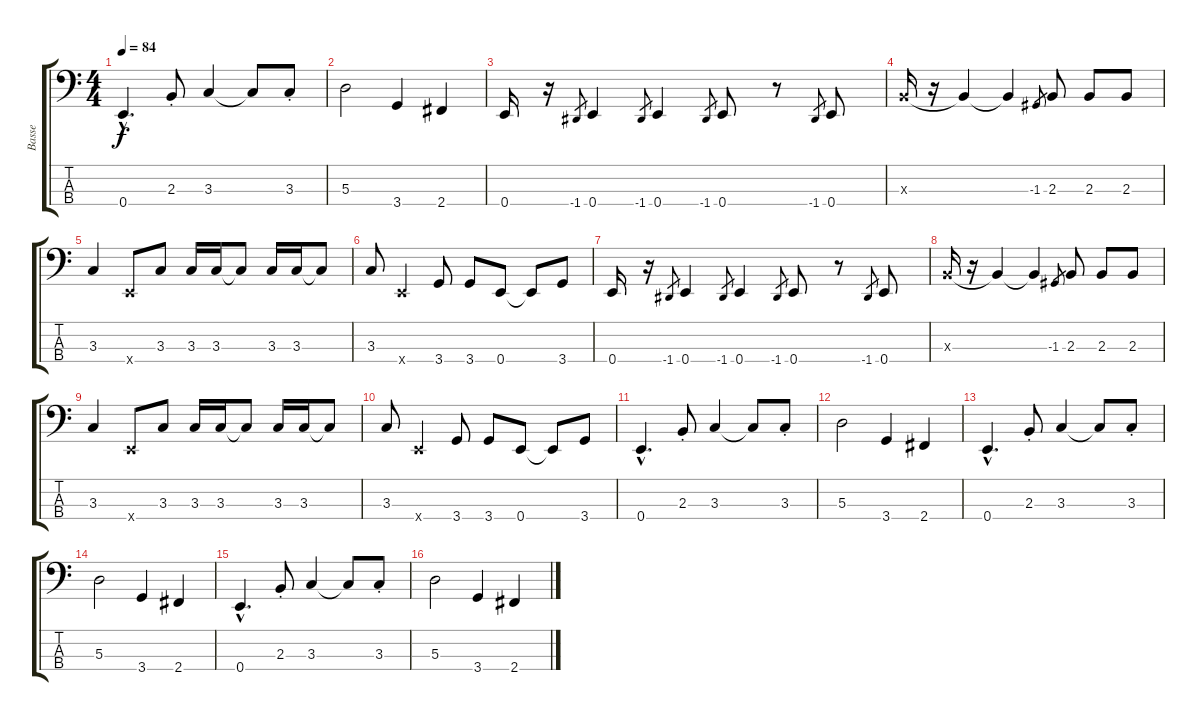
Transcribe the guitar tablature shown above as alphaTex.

\track ("Basse" "Basse") {instrument electricbasspick}
\staff {score tabs}
\tuning (G2 D2 A1 E1) {hide}
\ts (4 4)
\tempo 84
\clef f4
\ks c
0.4{hac}.4{d dy f} 2.3{st}.8 3.3.4 3.3{t}.8 3.3{st}.8 |
5.3.2 3.4.4 2.4.4 |
0.4.16 r.16 -1.4.8{gr} 0.4.4 -1.4.8{gr} 0.4.4 -1.4.8{gr} 0.4.8 r.8 -1.4.8{gr} 0.4.8 |
2.3{x}.16 r.16 2.3{t}.4 2.3{t}.4 -1.3.8{gr} 2.3.8 2.3.8 2.3.8 |
3.3.4 0.4{x}.8 3.3.8 3.3.16 3.3.16 3.3{t}.8 3.3.16 3.3.16 3.3{t}.8 |
3.3.8 0.4{x}.4 3.4.8 3.4.8 0.4.8 0.4{t}.8 3.4.8 |
0.4.16 r.16 -1.4.8{gr} 0.4.4 -1.4.8{gr} 0.4.4 -1.4.8{gr} 0.4.8 r.8 -1.4.8{gr} 0.4.8 |
2.3{x}.16 r.16 2.3{t}.4 2.3{t}.4 -1.3.8{gr} 2.3.8 2.3.8 2.3.8 |
3.3.4 0.4{x}.8 3.3.8 3.3.16 3.3.16 3.3{t}.8 3.3.16 3.3.16 3.3{t}.8 |
3.3.8 0.4{x}.4 3.4.8 3.4.8 0.4.8 0.4{t}.8 3.4.8 |
0.4{hac}.4{d} 2.3{st}.8 3.3.4 3.3{t}.8 3.3{st}.8 |
5.3.2 3.4.4 2.4.4 |
0.4{hac}.4{d} 2.3{st}.8 3.3.4 3.3{t}.8 3.3{st}.8 |
5.3.2 3.4.4 2.4.4 |
0.4{hac}.4{d} 2.3{st}.8 3.3.4 3.3{t}.8 3.3{st}.8 |
5.3.2 3.4.4 2.4.4
